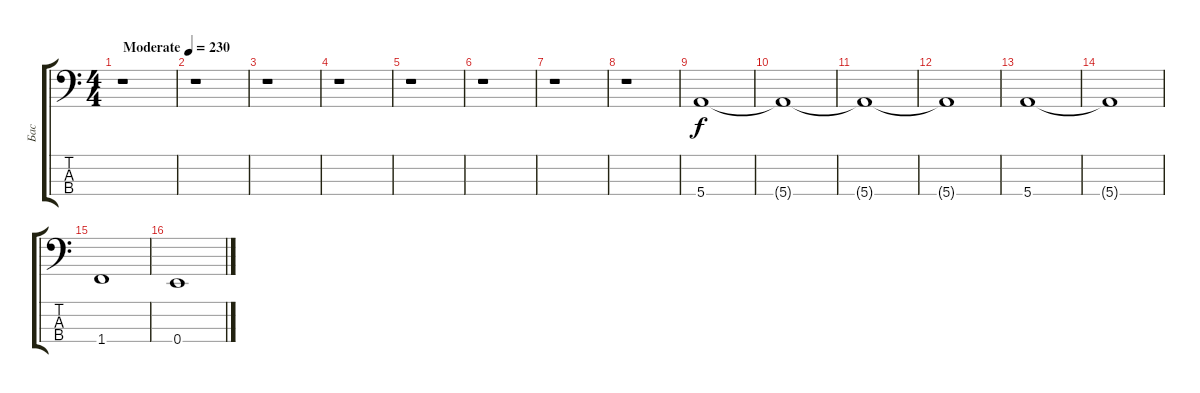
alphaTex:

\track ("Бас" "Бас") {instrument electricbassfinger}
\staff {score tabs}
\tuning (G2 D2 A1 E1) {hide}
\ts (4 4)
\tempo (230 "Moderate")
\clef f4
\ks c
r.1{dy f instrument electricbassfinger} |
r.1 |
r.1 |
r.1 |
r.1 |
r.1 |
r.1 |
r.1 |
5.4.1 |
5.4{t}.1 |
5.4{t}.1 |
5.4{t}.1 |
5.4.1 |
5.4{t}.1 |
1.4.1 |
0.4.1
